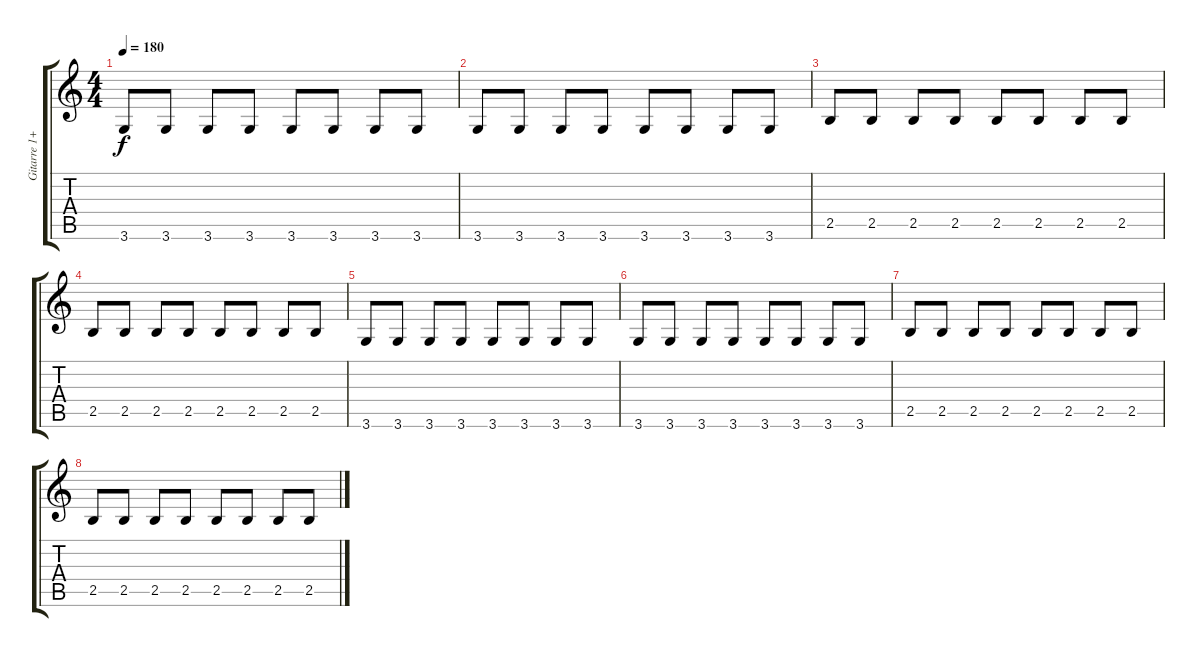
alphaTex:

\track ("Gitarre 1+" "Gitarre 1+") {instrument distortionguitar}
\staff {score tabs}
\tuning (E4 B3 G3 D3 A2 E2) {hide}
\ts (4 4)
\tempo 180
\clef g2
\ks c
3.6.8{dy f} 3.6.8 3.6.8 3.6.8 3.6.8 3.6.8 3.6.8 3.6.8 |
3.6.8 3.6.8 3.6.8 3.6.8 3.6.8 3.6.8 3.6.8 3.6.8 |
2.5.8 2.5.8 2.5.8 2.5.8 2.5.8 2.5.8 2.5.8 2.5.8 |
2.5.8 2.5.8 2.5.8 2.5.8 2.5.8 2.5.8 2.5.8 2.5.8 |
3.6.8 3.6.8 3.6.8 3.6.8 3.6.8 3.6.8 3.6.8 3.6.8 |
3.6.8 3.6.8 3.6.8 3.6.8 3.6.8 3.6.8 3.6.8 3.6.8 |
2.5.8 2.5.8 2.5.8 2.5.8 2.5.8 2.5.8 2.5.8 2.5.8 |
2.5.8 2.5.8 2.5.8 2.5.8 2.5.8 2.5.8 2.5.8 2.5.8
